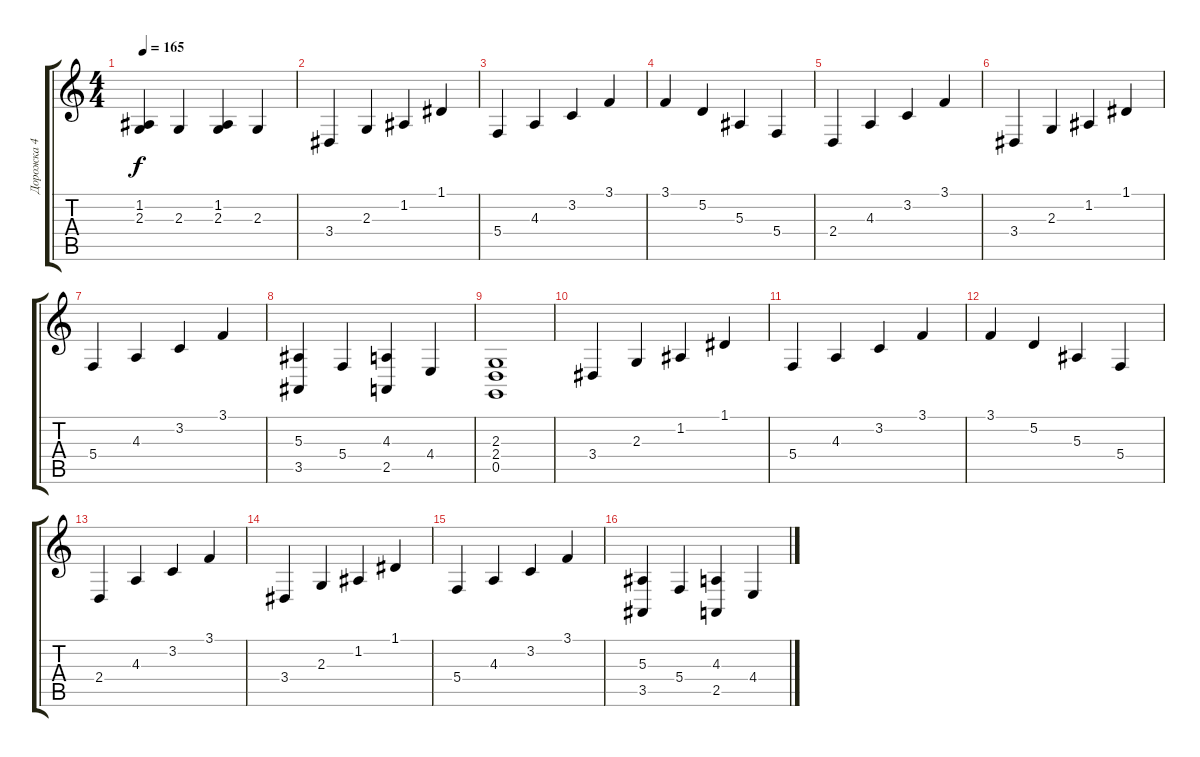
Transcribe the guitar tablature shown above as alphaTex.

\track ("Дорожка 4" "Дорожка 4") {instrument acousticgrandpiano}
\staff {score tabs}
\tuning (D4 A3 F3 C3 G2 D2) {hide}
\ts (4 4)
\tempo 165
\clef g2
\ks c
(1.2 2.3).4{dy f} 2.3.4 (1.2 2.3).4 2.3.4 |
3.4.4 2.3.4 1.2.4 1.1.4 |
5.4.4 4.3.4 3.2.4 3.1.4 |
3.1.4 5.2.4 5.3.4 5.4.4 |
2.4.4 4.3.4 3.2.4 3.1.4 |
3.4.4 2.3.4 1.2.4 1.1.4 |
5.4.4 4.3.4 3.2.4 3.1.4 |
(5.3 3.5).4 5.4.4 (4.3 2.5).4 4.4.4 |
(2.3 2.4 0.5).1 |
3.4.4 2.3.4 1.2.4 1.1.4 |
5.4.4 4.3.4 3.2.4 3.1.4 |
3.1.4 5.2.4 5.3.4 5.4.4 |
2.4.4 4.3.4 3.2.4 3.1.4 |
3.4.4 2.3.4 1.2.4 1.1.4 |
5.4.4 4.3.4 3.2.4 3.1.4 |
(5.3 3.5).4 5.4.4 (4.3 2.5).4 4.4.4
